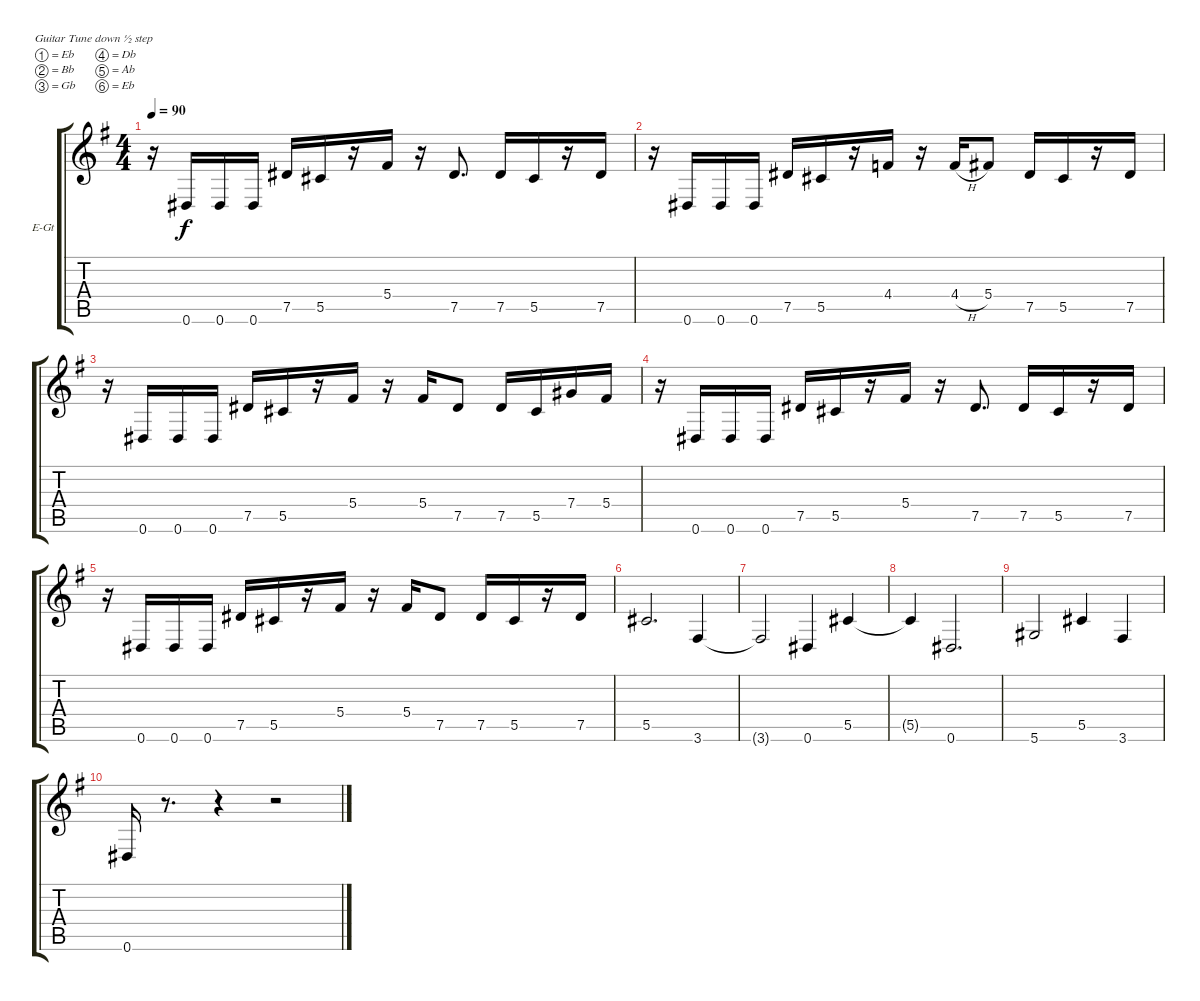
\bracketExtendMode groupsimilarinstruments
\firstSystemTrackNameOrientation horizontal
\otherSystemsTrackNameOrientation horizontal
\track ("o1" "E-Gt") {instrument overdrivenguitar}
\staff {score tabs}
\tuning (Eb4 Bb3 Gb3 Db3 Ab2 Eb2)
\ts (4 4)
\tempo 90
\clef g2
\ks g
r.16{dy f} 0.6.16 0.6.16 0.6.16 7.5.16 5.5.16 r.16 5.4.16 r.16 7.5.8{d} 7.5.16 5.5.16 r.16 7.5.16 |
r.16 0.6.16 0.6.16 0.6.16 7.5.16 5.5.16 r.16 4.4.16 r.16 4.4{h}.16 5.4.8 7.5.16 5.5.16 r.16 7.5.16 |
r.16 0.6.16 0.6.16 0.6.16 7.5.16 5.5.16 r.16 5.4.16 r.16 5.4.16 7.5.8 7.5.16 5.5.16 7.4.16 5.4.16 |
r.16 0.6.16 0.6.16 0.6.16 7.5.16 5.5.16 r.16 5.4.16 r.16 7.5.8{d} 7.5.16 5.5.16 r.16 7.5.16 |
r.16 0.6.16 0.6.16 0.6.16 7.5.16 5.5.16 r.16 5.4.16 r.16 5.4.16 7.5.8 7.5.16 5.5.16 r.16 7.5.16 |
5.5.2{d} 3.6.4 |
3.6{t}.2 0.6.4 5.5.4 |
5.5{t}.4 0.6.2{d} |
5.6.2 5.5.4 3.6.4 |
0.6.16 r.8{d} r.4 r.2
